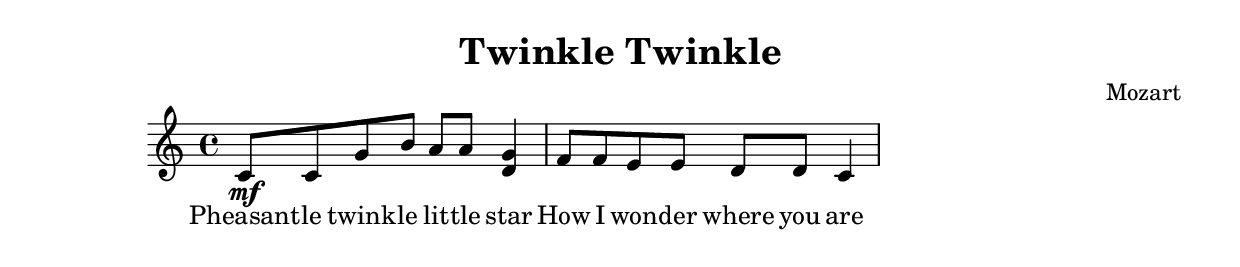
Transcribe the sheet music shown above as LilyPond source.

\header {
  title = "Twinkle Twinkle"
  composer = "Mozart"
}

\relative c' {
  c8\mf c g' b
  a a <g d>4
  f8 f e e
  d d c4
}

\addlyrics {
  Pheasant -- le twink -- le lit -- tle star
  How I won -- der where you are
}
